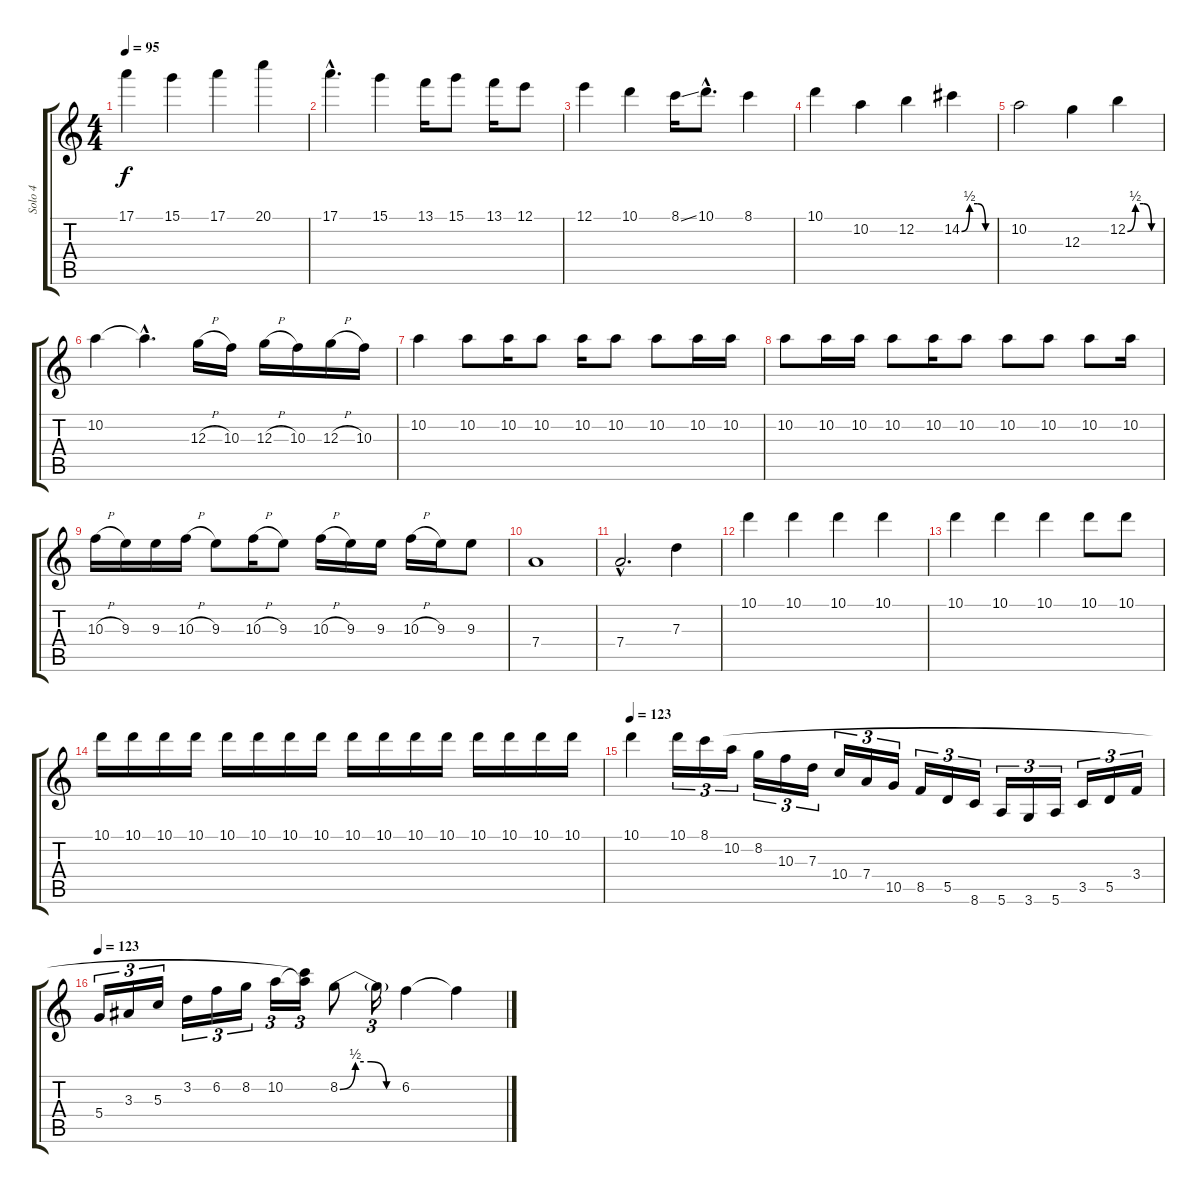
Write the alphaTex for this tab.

\track ("Solo 4" "Solo 4") {instrument distortionguitar}
\staff {score tabs}
\tuning (E4 B3 G3 D3 A2 E2) {hide}
\ts (4 4)
\tempo 95
\clef g2
\ks c
17.1.4{dy f} 15.1.4 17.1.4 20.1.4 |
17.1{hac}.4{d} 15.1.4 13.1.16 15.1.8 13.1.16 12.1.8 |
12.1.4 10.1.4 8.1{ss}.16 10.1{hac}.8{d} 8.1.4 |
10.1.4 10.2.4 12.2.4 14.2{be (custom 0 0 15 2 30 2 45 0 60 0)}.4 |
10.2.2 12.3.4 12.2{be (custom 0 0 15 2 30 2 45 0 60 0)}.4 |
10.2.4 10.2{hac t}.4{d} 12.3{h}.16 10.3.16 12.3{h}.16 10.3.16 12.3{h}.16 10.3.16 |
10.2.4 10.2.8 10.2.16 10.2.8 10.2.16 10.2.8 10.2.8 10.2.16 10.2.16 |
10.2.8 10.2.16 10.2.16 10.2.8 10.2.16 10.2.8 10.2.8 10.2.8 10.2.8 10.2.16 |
10.3{h}.16 9.3.16 9.3.16 10.3{h}.16 9.3.8 10.3{h}.16 9.3.8 10.3{h}.16 9.3.16 9.3.16 10.3{h}.16 9.3.16 9.3.8 |
7.4.1 |
7.4{hac}.2{d} 7.3.4 |
10.1.4 10.1.4 10.1.4 10.1.4 |
10.1.4 10.1.4 10.1.4 10.1.8 10.1.8 |
10.1.16 10.1.16 10.1.16 10.1.16 10.1.16 10.1.16 10.1.16 10.1.16 10.1.16 10.1.16 10.1.16 10.1.16 10.1.16 10.1.16 10.1.16 10.1.16 |
\tempo 123
10.1.4 10.1.16{tu (3 2)} 8.1.16{tu (3 2)} 10.2.16{tu (3 2)} 8.2.16{tu (3 2)} 10.3.16{tu (3 2)} 7.3.16{tu (3 2)} 10.4.16{tu (3 2)} 7.4.16{tu (3 2)} 10.5.16{tu (3 2)} 8.5.16{tu (3 2)} 5.5.16{tu (3 2)} 8.6.16{tu (3 2)} 5.6.16{tu (3 2)} 3.6.16{tu (3 2)} 5.6.16{tu (3 2)} 3.5.16{tu (3 2)} 5.5.16{tu (3 2)} 3.4.16{tu (3 2)} |
\tempo 123
5.4.16{tu (3 2)} 3.3.16{tu (3 2)} 5.3.16{tu (3 2)} 3.2.16{tu (3 2)} 6.2.16{tu (3 2)} 8.2.16{tu (3 2)} 10.2.16{tu (3 2)} (8.1{t} 10.2{t}).16{tu (3 2)} 8.2{be (custom 0 0 15 2 30 2 45 0 60 0)}.8 8.2{t}.16{tu (3 2)} 6.2.4 6.2{t}.4
